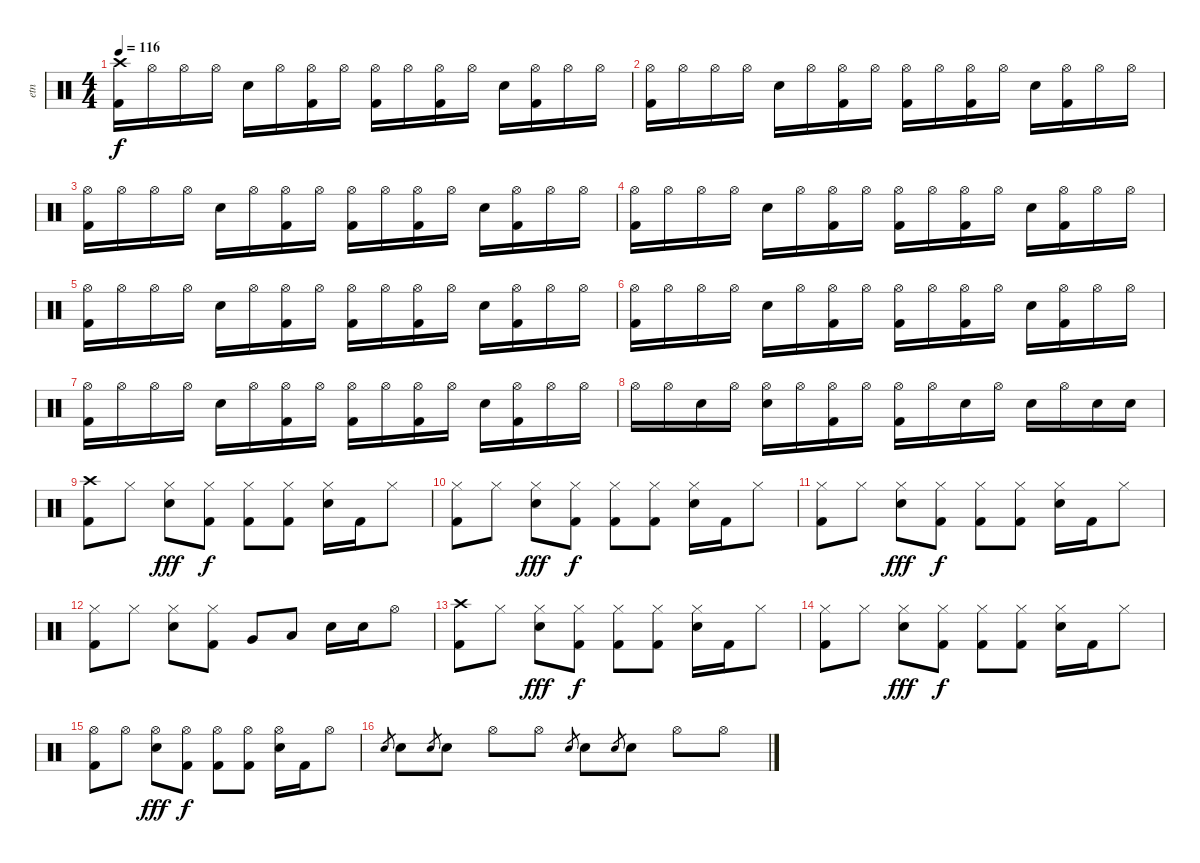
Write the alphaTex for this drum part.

\track ("etn" "etn") {instrument percussion}
\staff {score}
\articulation defaults
\ts (4 4)
\tempo 116
\clef neutral
\ks c
("Crash high (hit)" "Kick (hit) 2").16{dy f} "Hi-Hat (open)".16 "Hi-Hat (open)".16 "Hi-Hat (open)".16 "Electric Snare (hit)".16 "Hi-Hat (open)".16 ("Hi-Hat (open)" "Kick (hit) 2").16 "Hi-Hat (open)".16 ("Hi-Hat (open)" "Kick (hit) 2").16 "Hi-Hat (open)".16 ("Hi-Hat (open)" "Kick (hit) 2").16 "Hi-Hat (open)".16 "Electric Snare (hit)".16 ("Hi-Hat (open)" "Kick (hit) 2").16 "Hi-Hat (open)".16 "Hi-Hat (open)".16 |
("Hi-Hat (open)" "Kick (hit) 2").16 "Hi-Hat (open)".16 "Hi-Hat (open)".16 "Hi-Hat (open)".16 "Electric Snare (hit)".16 "Hi-Hat (open)".16 ("Hi-Hat (open)" "Kick (hit) 2").16 "Hi-Hat (open)".16 ("Hi-Hat (open)" "Kick (hit) 2").16 "Hi-Hat (open)".16 ("Hi-Hat (open)" "Kick (hit) 2").16 "Hi-Hat (open)".16 "Electric Snare (hit)".16 ("Hi-Hat (open)" "Kick (hit) 2").16 "Hi-Hat (open)".16 "Hi-Hat (open)".16 |
("Hi-Hat (open)" "Kick (hit) 2").16 "Hi-Hat (open)".16 "Hi-Hat (open)".16 "Hi-Hat (open)".16 "Electric Snare (hit)".16 "Hi-Hat (open)".16 ("Hi-Hat (open)" "Kick (hit) 2").16 "Hi-Hat (open)".16 ("Hi-Hat (open)" "Kick (hit) 2").16 "Hi-Hat (open)".16 ("Hi-Hat (open)" "Kick (hit) 2").16 "Hi-Hat (open)".16 "Electric Snare (hit)".16 ("Hi-Hat (open)" "Kick (hit) 2").16 "Hi-Hat (open)".16 "Hi-Hat (open)".16 |
("Hi-Hat (open)" "Kick (hit) 2").16 "Hi-Hat (open)".16 "Hi-Hat (open)".16 "Hi-Hat (open)".16 "Electric Snare (hit)".16 "Hi-Hat (open)".16 ("Hi-Hat (open)" "Kick (hit) 2").16 "Hi-Hat (open)".16 ("Hi-Hat (open)" "Kick (hit) 2").16 "Hi-Hat (open)".16 ("Hi-Hat (open)" "Kick (hit) 2").16 "Hi-Hat (open)".16 "Electric Snare (hit)".16 ("Hi-Hat (open)" "Kick (hit) 2").16 "Hi-Hat (open)".16 "Hi-Hat (open)".16 |
("Hi-Hat (open)" "Kick (hit) 2").16 "Hi-Hat (open)".16 "Hi-Hat (open)".16 "Hi-Hat (open)".16 "Electric Snare (hit)".16 "Hi-Hat (open)".16 ("Hi-Hat (open)" "Kick (hit) 2").16 "Hi-Hat (open)".16 ("Hi-Hat (open)" "Kick (hit) 2").16 "Hi-Hat (open)".16 ("Hi-Hat (open)" "Kick (hit) 2").16 "Hi-Hat (open)".16 "Electric Snare (hit)".16 ("Hi-Hat (open)" "Kick (hit) 2").16 "Hi-Hat (open)".16 "Hi-Hat (open)".16 |
("Hi-Hat (open)" "Kick (hit) 2").16 "Hi-Hat (open)".16 "Hi-Hat (open)".16 "Hi-Hat (open)".16 "Electric Snare (hit)".16 "Hi-Hat (open)".16 ("Hi-Hat (open)" "Kick (hit) 2").16 "Hi-Hat (open)".16 ("Hi-Hat (open)" "Kick (hit) 2").16 "Hi-Hat (open)".16 ("Hi-Hat (open)" "Kick (hit) 2").16 "Hi-Hat (open)".16 "Electric Snare (hit)".16 ("Hi-Hat (open)" "Kick (hit) 2").16 "Hi-Hat (open)".16 "Hi-Hat (open)".16 |
("Hi-Hat (open)" "Kick (hit) 2").16 "Hi-Hat (open)".16 "Hi-Hat (open)".16 "Hi-Hat (open)".16 "Electric Snare (hit)".16 "Hi-Hat (open)".16 ("Hi-Hat (open)" "Kick (hit) 2").16 "Hi-Hat (open)".16 ("Hi-Hat (open)" "Kick (hit) 2").16 "Hi-Hat (open)".16 ("Hi-Hat (open)" "Kick (hit) 2").16 "Hi-Hat (open)".16 "Electric Snare (hit)".16 ("Hi-Hat (open)" "Kick (hit) 2").16 "Hi-Hat (open)".16 "Hi-Hat (open)".16 |
"Hi-Hat (open)".16 "Hi-Hat (open)".16 "Electric Snare (hit)".16 "Hi-Hat (open)".16 ("Hi-Hat (open)" "Electric Snare (hit)").16 "Hi-Hat (open)".16 ("Hi-Hat (open)" "Kick (hit) 2").16 "Hi-Hat (open)".16 ("Hi-Hat (open)" "Kick (hit) 2").16 "Hi-Hat (open)".16 "Electric Snare (hit)".16 "Hi-Hat (open)".16 "Electric Snare (hit)".16 "Hi-Hat (open)".16 "Electric Snare (hit)".16 "Electric Snare (hit)".16 |
("Crash high (hit)" "Kick (hit) 2").8 "Hi-Hat (closed)".8 ("Hi-Hat (closed)" "Electric Snare (hit)").8{dy fff} ("Hi-Hat (closed)" "Kick (hit) 2").8{dy f} ("Hi-Hat (closed)" "Kick (hit) 2").8 ("Hi-Hat (closed)" "Kick (hit) 2").8 ("Hi-Hat (closed)" "Electric Snare (hit)").16 "Kick (hit) 2".16 "Hi-Hat (closed)".8 |
("Hi-Hat (closed)" "Kick (hit) 2").8 "Hi-Hat (closed)".8 ("Hi-Hat (closed)" "Electric Snare (hit)").8{dy fff} ("Hi-Hat (closed)" "Kick (hit) 2").8{dy f} ("Hi-Hat (closed)" "Kick (hit) 2").8 ("Hi-Hat (closed)" "Kick (hit) 2").8 ("Hi-Hat (closed)" "Electric Snare (hit)").16 "Kick (hit) 2".16 "Hi-Hat (closed)".8 |
("Hi-Hat (closed)" "Kick (hit) 2").8 "Hi-Hat (closed)".8 ("Hi-Hat (closed)" "Electric Snare (hit)").8{dy fff} ("Hi-Hat (closed)" "Kick (hit) 2").8{dy f} ("Hi-Hat (closed)" "Kick (hit) 2").8 ("Hi-Hat (closed)" "Kick (hit) 2").8 ("Hi-Hat (closed)" "Electric Snare (hit)").16 "Kick (hit) 2".16 "Hi-Hat (closed)".8 |
("Hi-Hat (closed)" "Kick (hit) 2").8 "Hi-Hat (closed)".8 ("Hi-Hat (closed)" "Electric Snare (hit)").8 ("Hi-Hat (closed)" "Kick (hit) 2").8 "Very Low Tom (hit)".8 "Low Floor Tom (hit)".8 "Electric Snare (hit)".16 "Electric Snare (hit)".16 "Hi-Hat (open)".8 |
("Crash high (hit)" "Kick (hit) 2").8 "Hi-Hat (closed)".8 ("Hi-Hat (closed)" "Electric Snare (hit)").8{dy fff} ("Hi-Hat (closed)" "Kick (hit) 2").8{dy f} ("Hi-Hat (closed)" "Kick (hit) 2").8 ("Hi-Hat (closed)" "Kick (hit) 2").8 ("Hi-Hat (closed)" "Electric Snare (hit)").16 "Kick (hit) 2".16 "Hi-Hat (closed)".8 |
("Hi-Hat (closed)" "Kick (hit) 2").8 "Hi-Hat (closed)".8 ("Hi-Hat (closed)" "Electric Snare (hit)").8{dy fff} ("Hi-Hat (closed)" "Kick (hit) 2").8{dy f} ("Hi-Hat (closed)" "Kick (hit) 2").8 ("Hi-Hat (closed)" "Kick (hit) 2").8 ("Hi-Hat (closed)" "Electric Snare (hit)").16 "Kick (hit) 2".16 "Hi-Hat (closed)".8 |
("Hi-Hat (open)" "Kick (hit) 2").8 "Hi-Hat (open)".8 ("Hi-Hat (open)" "Electric Snare (hit)").8{dy fff} ("Hi-Hat (open)" "Kick (hit) 2").8{dy f} ("Hi-Hat (open)" "Kick (hit) 2").8 ("Hi-Hat (open)" "Kick (hit) 2").8 ("Hi-Hat (open)" "Electric Snare (hit)").16 "Kick (hit) 2".16 "Hi-Hat (open)".8 |
"Electric Snare (hit)".8{gr} "Electric Snare (hit)".8 "Electric Snare (hit)".8{gr} "Electric Snare (hit)".8 "Hi-Hat (open)".8 "Hi-Hat (open)".8 "Electric Snare (hit)".8{gr} "Electric Snare (hit)".8 "Electric Snare (hit)".8{gr} "Electric Snare (hit)".8 "Hi-Hat (open)".8 "Hi-Hat (open)".8
